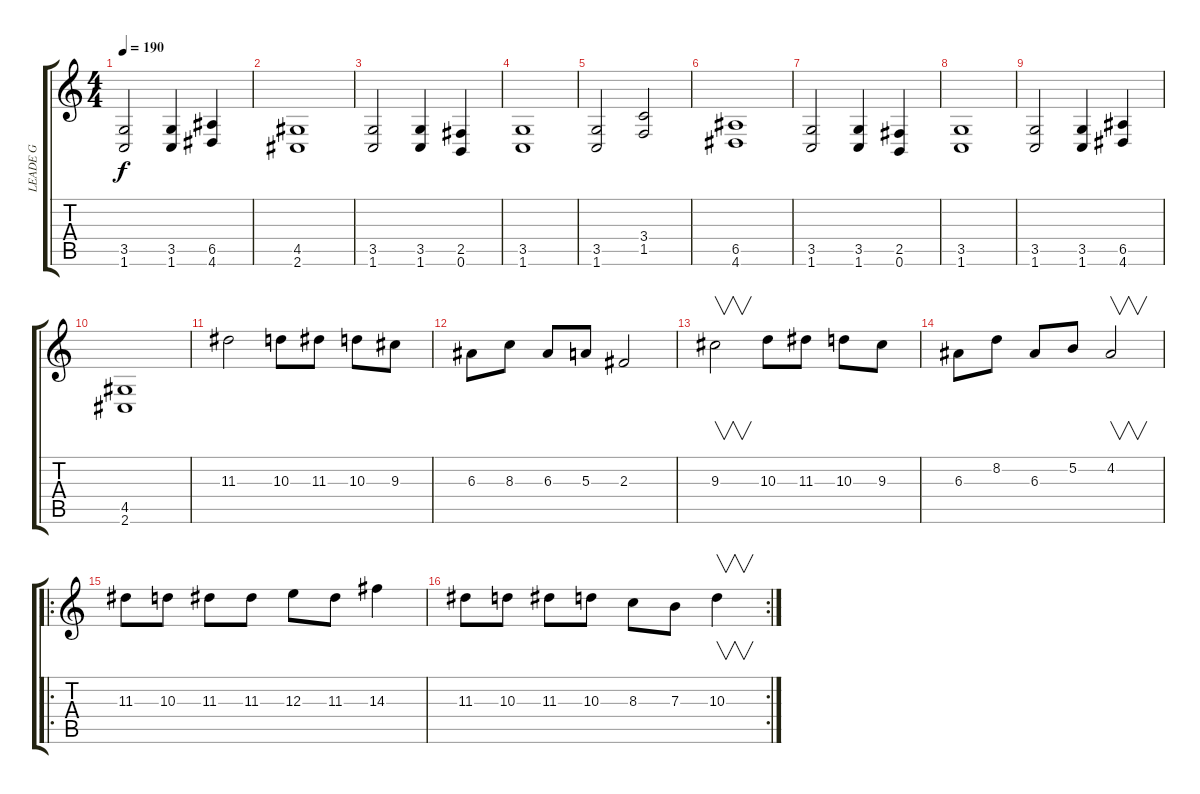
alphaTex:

\track ("LEADE G" "LEADE G") {instrument distortionguitar}
\staff {score tabs}
\tuning (B3 Gb3 E3 A2 E2 B1) {hide}
\ts (4 4)
\tempo 190
\clef g2
\ks c
(3.5 1.6).2{dy f} (3.5 1.6).4 (6.5 4.6).4 |
(4.5 2.6).1 |
(3.5 1.6).2 (3.5 1.6).4 (2.5 0.6).4 |
(3.5 1.6).1 |
(3.5 1.6).2 (3.4 1.5).2 |
(6.5 4.6).1 |
(3.5 1.6).2 (3.5 1.6).4 (2.5 0.6).4 |
(3.5 1.6).1 |
(3.5 1.6).2 (3.5 1.6).4 (6.5 4.6).4 |
(4.5 2.6).1 |
11.3.2 10.3.8 11.3.8 10.3.8 9.3.8 |
6.3.8 8.3.8 6.3.8 5.3.8 2.3.2 |
9.3.2{v} 10.3.8 11.3.8 10.3.8 9.3.8 |
6.3.8 8.2.8 6.3.8 5.2.8 4.2.2{v} |
\ro
11.3.8 10.3.8 11.3.8 11.3.8 12.3.8 11.3.8 14.3.4 |
\rc 2
11.3.8 10.3.8 11.3.8 10.3.8 8.3.8 7.3.8 10.3.4{v}
